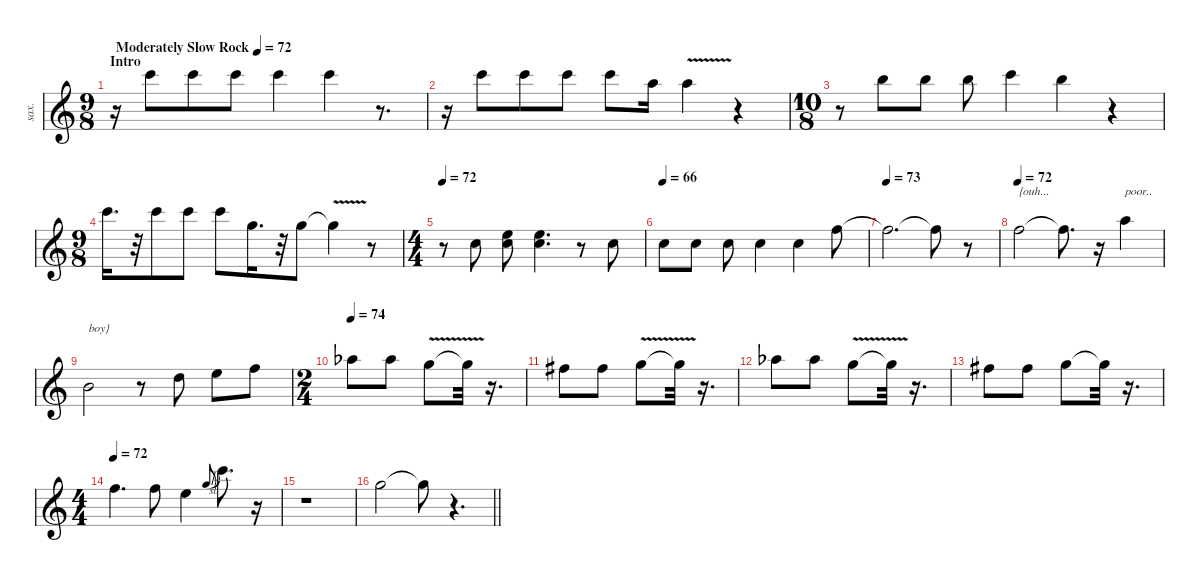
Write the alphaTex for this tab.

\defaultSystemsLayout 4
\hideDynamics
\bracketExtendMode nobrackets
\otherSystemsTrackNameOrientation horizontal
\track ("Vox 5" "sax.") {instrument tenorsax}
\staff {score}
\tuning (E4 B3 G3 D3 A2 E2)
\displaytranspose 14
\ts (9 8)
\beaming (8 3 3 3)
\section ("" "Intro")
\tempo (72 "Moderately Slow Rock")
\clef g2
\ks c
r.16{dy mp instrument tenorsax beam Down} 11.2.8{beam Down} 11.2.8{beam Down} 11.2.8{beam Down} 11.2.4{beam Down} 11.2.4{beam Down} r.8{d beam Down} |
r.16{beam Down} 11.2.8{beam Down} 11.2.8{beam Down} 11.2.8{beam Down} 11.2.8{beam Down} 12.3.16{beam Down} 12.3{v}.4{beam Down} r.4{beam Down} |
\ts (10 8)
\beaming (8 3 3 3 1)
r.8{beam Down} 10.2.8{beam Down} 10.2.8{beam Down} 10.2.8{beam Down} 11.2.4{beam Down} 10.2.4{beam Down} r.4{beam Down} |
\ts (9 8)
\beaming (8 3 3 3)
6.1.16{d beam Down} r.32{beam Down} 6.1.8{beam Down} 6.1.8{beam Down} 6.1.8{beam Down} 6.2.16{d beam Down} r.32{beam Down} 6.2.8{beam Down} 6.2{v t}.4{dy f beam Down} r.8{beam Down} |
\ts (4 4)
\beaming (8 2 2 2 2)
\tempo 72
r.8{beam Down} 8.4.8{dy mp beam Down} (7.3 8.4).8{beam Down} (7.3 8.4).4{d beam Down} r.8{beam Down} 8.4.8{beam Down} |
\tempo 66
8.4.8{beam Down} 8.4.8{beam Down} 8.4.8{beam Down} 8.4.4{beam Down} 8.4.4{beam Down} 8.3.8{beam Down} |
\tempo 73
8.3{t}.2{d beam Down} 8.3{t}.8{beam Down} r.8{beam Down} |
\tempo 72
8.3.2{txt "{ouh... " beam Down} 8.3{t}.8{d beam Down} r.16{beam Down} 8.2.4{txt "poor.." beam Down} |
7.4.2{txt "boy}" beam Down} r.8{beam Down} 10.4.8{beam Down} 12.4.8{beam Down} 13.4.8{beam Down} |
\ts (2 4)
\beaming (8 2 2)
\tempo 74
11.3{acc b}.8{beam Down} 11.3{acc b}.8{beam Down} 10.3{v}.8{beam Down} 10.3{v t}.32{beam Down} r.16{d beam Down} |
9.3{acc #}.8{beam Down} 9.3{acc #}.8{beam Down} 10.3{v}.8{beam Down} 10.3{v t}.32{beam Down} r.16{d beam Down} |
11.3{acc b}.8{beam Down} 11.3{acc b}.8{beam Down} 10.3{v}.8{beam Down} 10.3{v t}.32{beam Down} r.16{d beam Down} |
9.3{acc #}.8{beam Down} 9.3{acc #}.8{beam Down} 10.3.8{beam Down} 10.3{t}.32{beam Down} r.16{d beam Down} |
\ts (4 4)
\beaming (8 2 2 2 2)
\tempo 72
8.3.4{d beam Down} 8.3.8{beam Down} 7.3.4{beam Down} 10.3{sl}.8{gr onbeat dy mf beam Up} 15.3.8{d dy p beam Down} r.16{beam Down} |
r.1{beam Down} |
\barLineRight lightlight
10.3.2{dy mp beam Down} 10.3{t}.8{beam Down} r.4{d beam Down}
